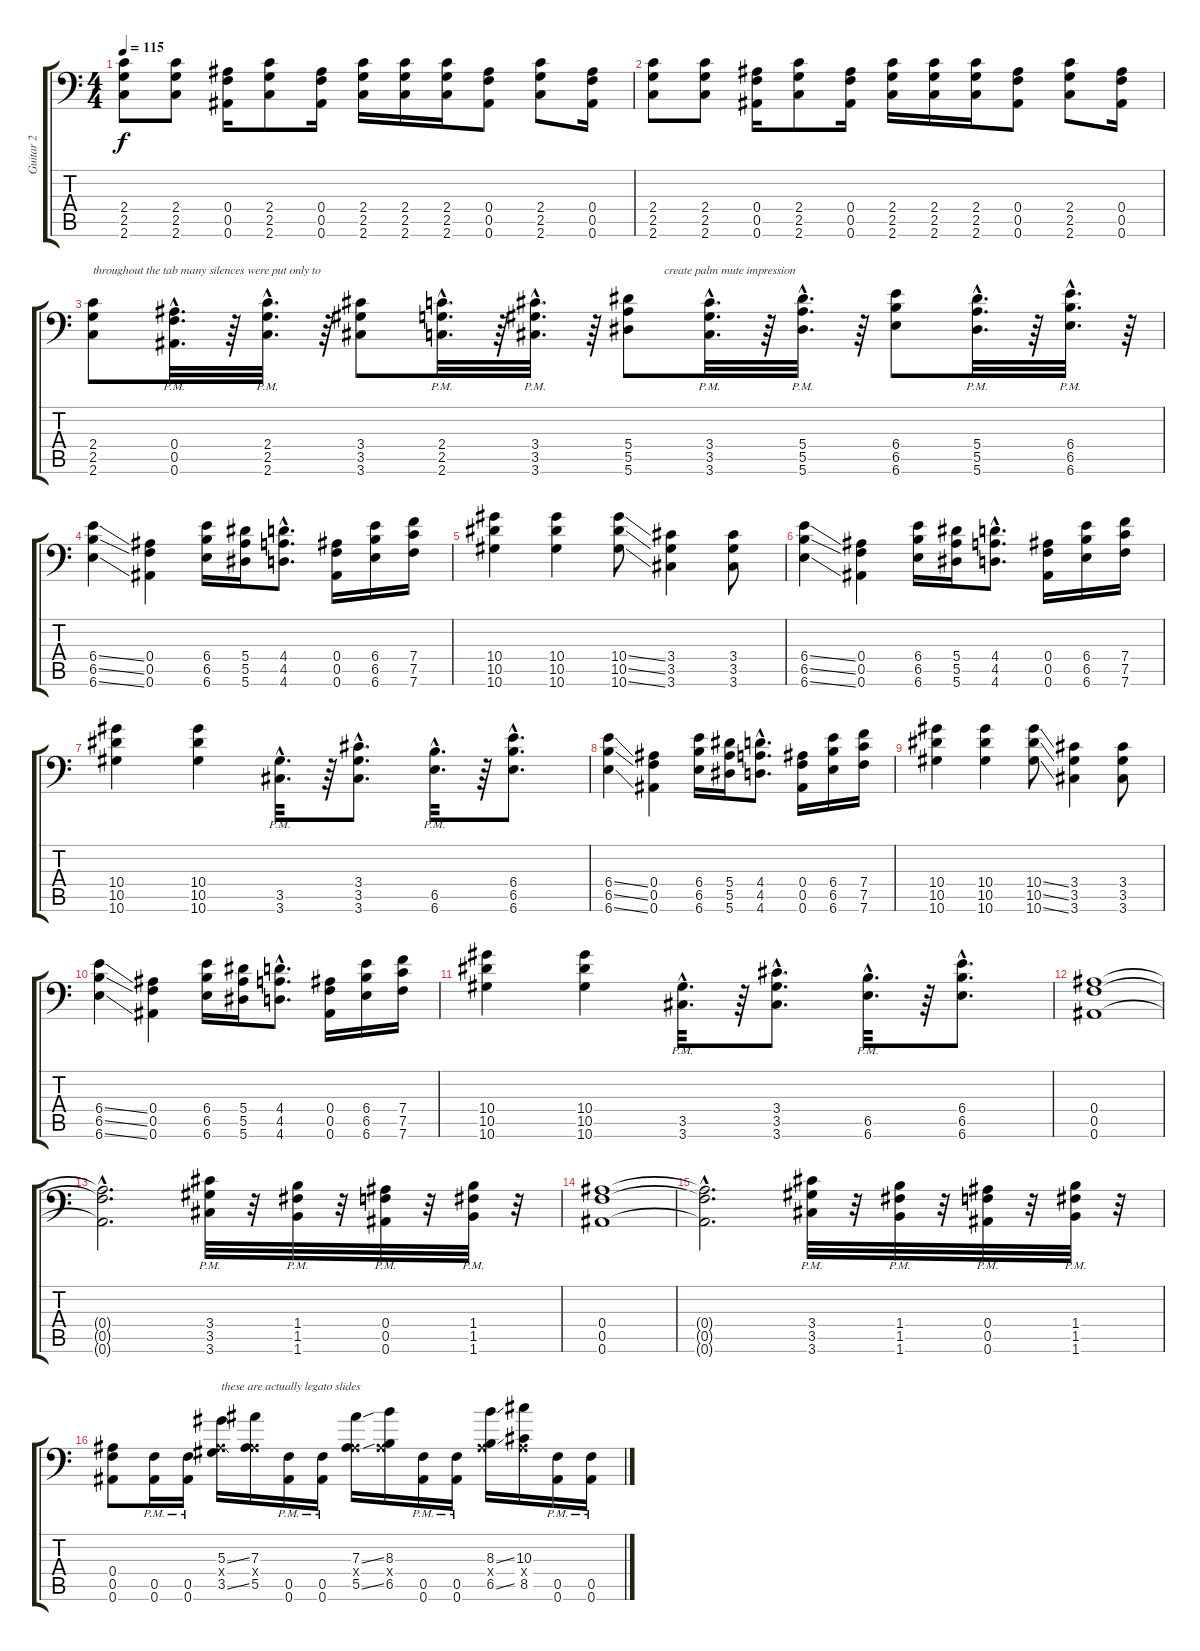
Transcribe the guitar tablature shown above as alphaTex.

\track ("Guitar 2" "Guitar 2") {instrument distortionguitar}
\staff {score tabs}
\tuning (C4 G3 Eb3 Bb2 F2 Bb1) {hide}
\ts (4 4)
\tempo 115
\clef f4
\ks c
(2.4 2.5 2.6).8{dy f} (2.4 2.5 2.6).8 (0.4 0.5 0.6).16 (2.4 2.5 2.6).8 (0.4 0.5 0.6).16 (2.4 2.5 2.6).16 (2.4 2.5 2.6).16 (2.4 2.5 2.6).16 (0.4 0.5 0.6).8 (2.4 2.5 2.6).8 (0.4 0.5 0.6).16 |
(2.4 2.5 2.6).8 (2.4 2.5 2.6).8 (0.4 0.5 0.6).16 (2.4 2.5 2.6).8 (0.4 0.5 0.6).16 (2.4 2.5 2.6).16 (2.4 2.5 2.6).16 (2.4 2.5 2.6).16 (0.4 0.5 0.6).8 (2.4 2.5 2.6).8 (0.4 0.5 0.6).16 |
(2.4 2.5 2.6).8{txt "throughout the tab many silences were put only to "} (0.4{hac pm} 0.5{hac pm} 0.6{hac pm}).32{d} r.64 (2.4{hac pm} 2.5{hac pm} 2.6{hac pm}).32{d} r.64 (3.4 3.5 3.6).8 (2.4{hac pm} 2.5{hac pm} 2.6{hac pm}).32{d} r.64 (3.4{hac pm} 3.5{hac pm} 3.6{hac pm}).32{d} r.64 (5.4 5.5 5.6).8{txt "            create palm mute impression"} (3.4{hac pm} 3.5{hac pm} 3.6{hac pm}).32{d} r.64 (5.4{hac pm} 5.5{hac pm} 5.6{hac pm}).32{d} r.64 (6.4 6.5 6.6).8 (5.4{hac pm} 5.5{hac pm} 5.6{hac pm}).32{d} r.64 (6.4{hac pm} 6.5{hac pm} 6.6{hac pm}).32{d} r.64 |
(6.4{ss} 6.5{ss} 6.6{ss}).4 (0.4 0.5 0.6).4 (6.4 6.5 6.6).16 (5.4 5.5 5.6).16 (4.4{hac} 4.5{hac} 4.6{hac}).8{d} (0.4 0.5 0.6).16 (6.4 6.5 6.6).16 (7.4 7.5 7.6).16 |
(10.4 10.5 10.6).4 (10.4 10.5 10.6).4 (10.4{ss} 10.5{ss} 10.6{ss}).8 (3.4 3.5 3.6).4 (3.4 3.5 3.6).8 |
(6.4{ss} 6.5{ss} 6.6{ss}).4 (0.4 0.5 0.6).4 (6.4 6.5 6.6).16 (5.4 5.5 5.6).16 (4.4{hac} 4.5{hac} 4.6{hac}).8{d} (0.4 0.5 0.6).16 (6.4 6.5 6.6).16 (7.4 7.5 7.6).16 |
(10.4 10.5 10.6).4 (10.4 10.5 10.6).4 (3.5{hac pm} 3.6{hac pm}).32{d} r.64 (3.4{hac} 3.5{hac} 3.6{hac}).8{d} (6.5{hac pm} 6.6{hac pm}).32{d} r.64 (6.4{hac} 6.5{hac} 6.6{hac}).8{d} |
(6.4{ss} 6.5{ss} 6.6{ss}).4 (0.4 0.5 0.6).4 (6.4 6.5 6.6).16 (5.4 5.5 5.6).16 (4.4{hac} 4.5{hac} 4.6{hac}).8{d} (0.4 0.5 0.6).16 (6.4 6.5 6.6).16 (7.4 7.5 7.6).16 |
(10.4 10.5 10.6).4 (10.4 10.5 10.6).4 (10.4{ss} 10.5{ss} 10.6{ss}).8 (3.4 3.5 3.6).4 (3.4 3.5 3.6).8 |
(6.4{ss} 6.5{ss} 6.6{ss}).4 (0.4 0.5 0.6).4 (6.4 6.5 6.6).16 (5.4 5.5 5.6).16 (4.4{hac} 4.5{hac} 4.6{hac}).8{d} (0.4 0.5 0.6).16 (6.4 6.5 6.6).16 (7.4 7.5 7.6).16 |
(10.4 10.5 10.6).4 (10.4 10.5 10.6).4 (3.5{hac pm} 3.6{hac pm}).32{d} r.64 (3.4{hac} 3.5{hac} 3.6{hac}).8{d} (6.5{hac pm} 6.6{hac pm}).32{d} r.64 (6.4{hac} 6.5{hac} 6.6{hac}).8{d} |
(0.4 0.5 0.6).1 |
(0.4{hac t} 0.5{hac t} 0.6{hac t}).2{d} (3.4{pm} 3.5{pm} 3.6{pm}).32 r.32 (1.4{pm} 1.5{pm} 1.6{pm}).32 r.32 (0.4{pm} 0.5{pm} 0.6{pm}).32 r.32 (1.4{pm} 1.5{pm} 1.6{pm}).32 r.32 |
(0.4 0.5 0.6).1{balance 16} |
(0.4{hac t} 0.5{hac t} 0.6{hac t}).2{d} (3.4{pm} 3.5{pm} 3.6{pm}).32 r.32 (1.4{pm} 1.5{pm} 1.6{pm}).32 r.32 (0.4{pm} 0.5{pm} 0.6{pm}).32 r.32 (1.4{pm} 1.5{pm} 1.6{pm}).32 r.32 |
(0.4 0.5 0.6).8 (0.5{pm} 0.6{pm}).16 (0.5{pm} 0.6{pm}).16 (5.3{ss} 0.4{x} 3.5{ss}).16{txt "these are actually legato slides"} (7.3 0.4{x} 5.5).16 (0.5{pm} 0.6{pm}).16 (0.5{pm} 0.6{pm}).16 (7.3{ss} 0.4{x} 5.5{ss}).16 (8.3 0.4{x} 6.5).16 (0.5{pm} 0.6{pm}).16 (0.5{pm} 0.6{pm}).16 (8.3{ss} 0.4{x} 6.5{ss}).16 (10.3 0.4{x} 8.5).16 (0.5{pm} 0.6{pm}).16 (0.5{pm} 0.6{pm}).16
